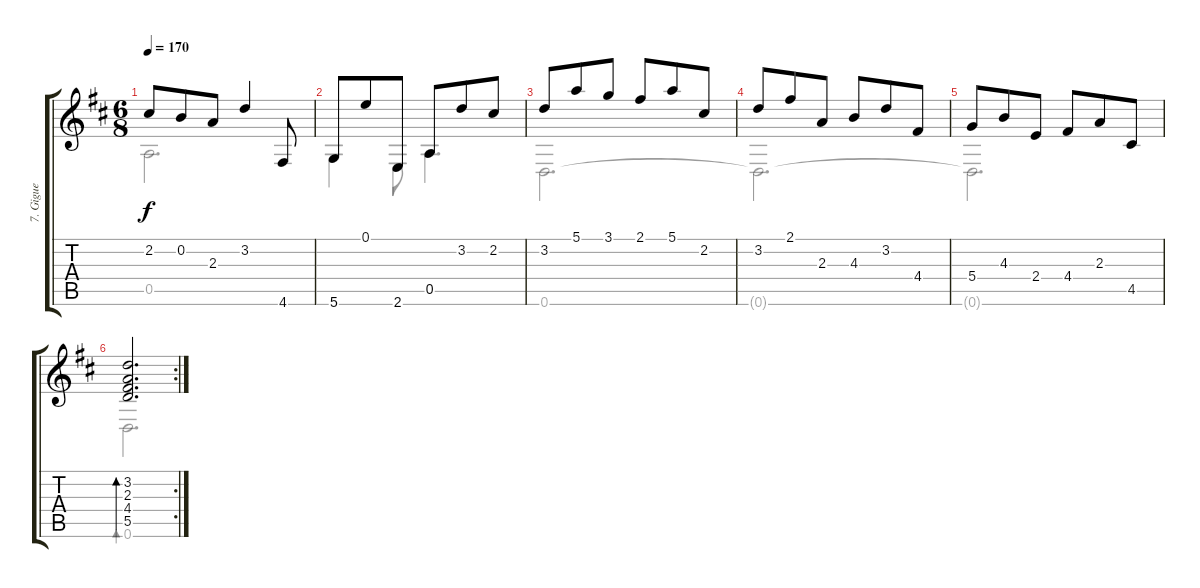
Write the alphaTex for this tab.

\track ("7. Gigue" "7. Gigue") {instrument acousticguitarnylon}
\staff {score tabs}
\tuning (E4 B3 G3 D3 A2 D2) {hide}
\voice
\ts (6 8)
\tempo 170
\clef g2
\ks d
2.2.8{dy f} 0.2.8 2.3.8 3.2.4 4.6.8 |
5.6.8 0.1.8 2.6.8 0.5.8 3.2.8 2.2.8 |
3.2.8 5.1.8 3.1.8 2.1.8 5.1.8 2.2.8 |
3.2.8 2.1.8 2.3.8 4.3.8 3.2.8 4.4.8 |
5.4.8 4.3.8 2.4.8 4.4.8 2.3.8 4.5.8 |
\rc 2
(3.2 2.3 4.4 5.5).2{d bd 30}
\voice
\clef g2
\ottava regular
\simile none
\ks d
0.5.2{d dy f} |
5.6.4 2.6.8 0.5.4{d} |
0.6.2{d} |
0.6{t}.2{d} |
0.6{t}.2{d} |
0.6.2{d bd 30}
